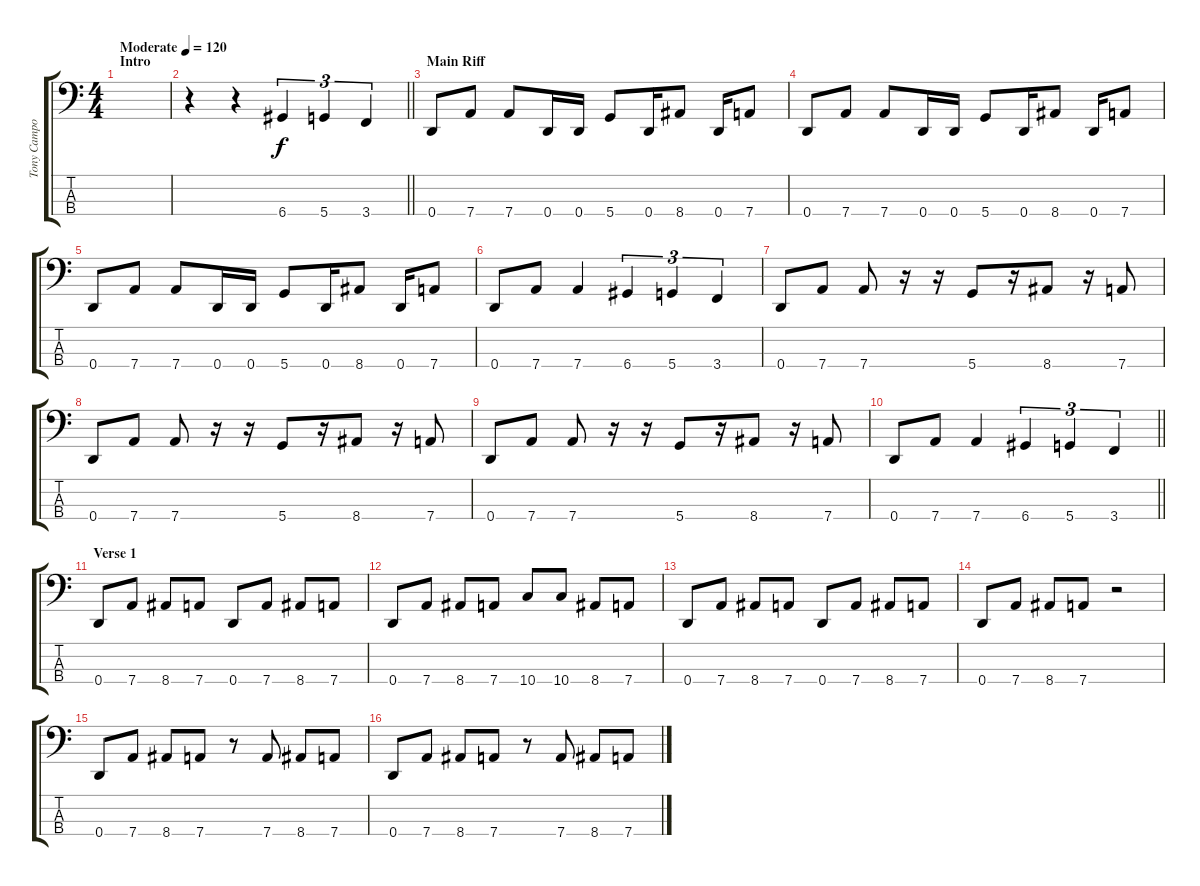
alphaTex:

\track ("Tony Campos" "Tony Campo") {instrument overdrivenguitar}
\staff {score tabs}
\tuning (G2 D2 A1 D1) {hide}
\ts (4 4)
\section ("" "Intro")
\tempo (120 "Moderate")
\clef f4
\ks c
|
\barLineRight lightlight
r.4 r.4 6.4.4{tu (3 2)} 5.4.4{tu (3 2)} 3.4.4{tu (3 2)} |
\section ("" "Main Riff")
0.4.8 7.4.8 7.4.8 0.4.16 0.4.16 5.4.8 0.4.16 8.4.8 0.4.16 7.4.8 |
0.4.8 7.4.8 7.4.8 0.4.16 0.4.16 5.4.8 0.4.16 8.4.8 0.4.16 7.4.8 |
0.4.8 7.4.8 7.4.8 0.4.16 0.4.16 5.4.8 0.4.16 8.4.8 0.4.16 7.4.8 |
0.4.8 7.4.8 7.4.4 6.4.4{tu (3 2)} 5.4.4{tu (3 2)} 3.4.4{tu (3 2)} |
0.4.8 7.4.8 7.4.8 r.16 r.16 5.4.8 r.16 8.4.8 r.16 7.4.8 |
0.4.8 7.4.8 7.4.8 r.16 r.16 5.4.8 r.16 8.4.8 r.16 7.4.8 |
0.4.8 7.4.8 7.4.8 r.16 r.16 5.4.8 r.16 8.4.8 r.16 7.4.8 |
\barLineRight lightlight
0.4.8 7.4.8 7.4.4 6.4.4{tu (3 2)} 5.4.4{tu (3 2)} 3.4.4{tu (3 2)} |
\section ("" "Verse 1")
0.4.8 7.4.8 8.4.8 7.4.8 0.4.8 7.4.8 8.4.8 7.4.8 |
0.4.8 7.4.8 8.4.8 7.4.8 10.4.8 10.4.8 8.4.8 7.4.8 |
0.4.8 7.4.8 8.4.8 7.4.8 0.4.8 7.4.8 8.4.8 7.4.8 |
0.4.8 7.4.8 8.4.8 7.4.8 r.2 |
0.4.8 7.4.8 8.4.8 7.4.8 r.8 7.4.8 8.4.8 7.4.8 |
0.4.8 7.4.8 8.4.8 7.4.8 r.8 7.4.8 8.4.8 7.4.8
